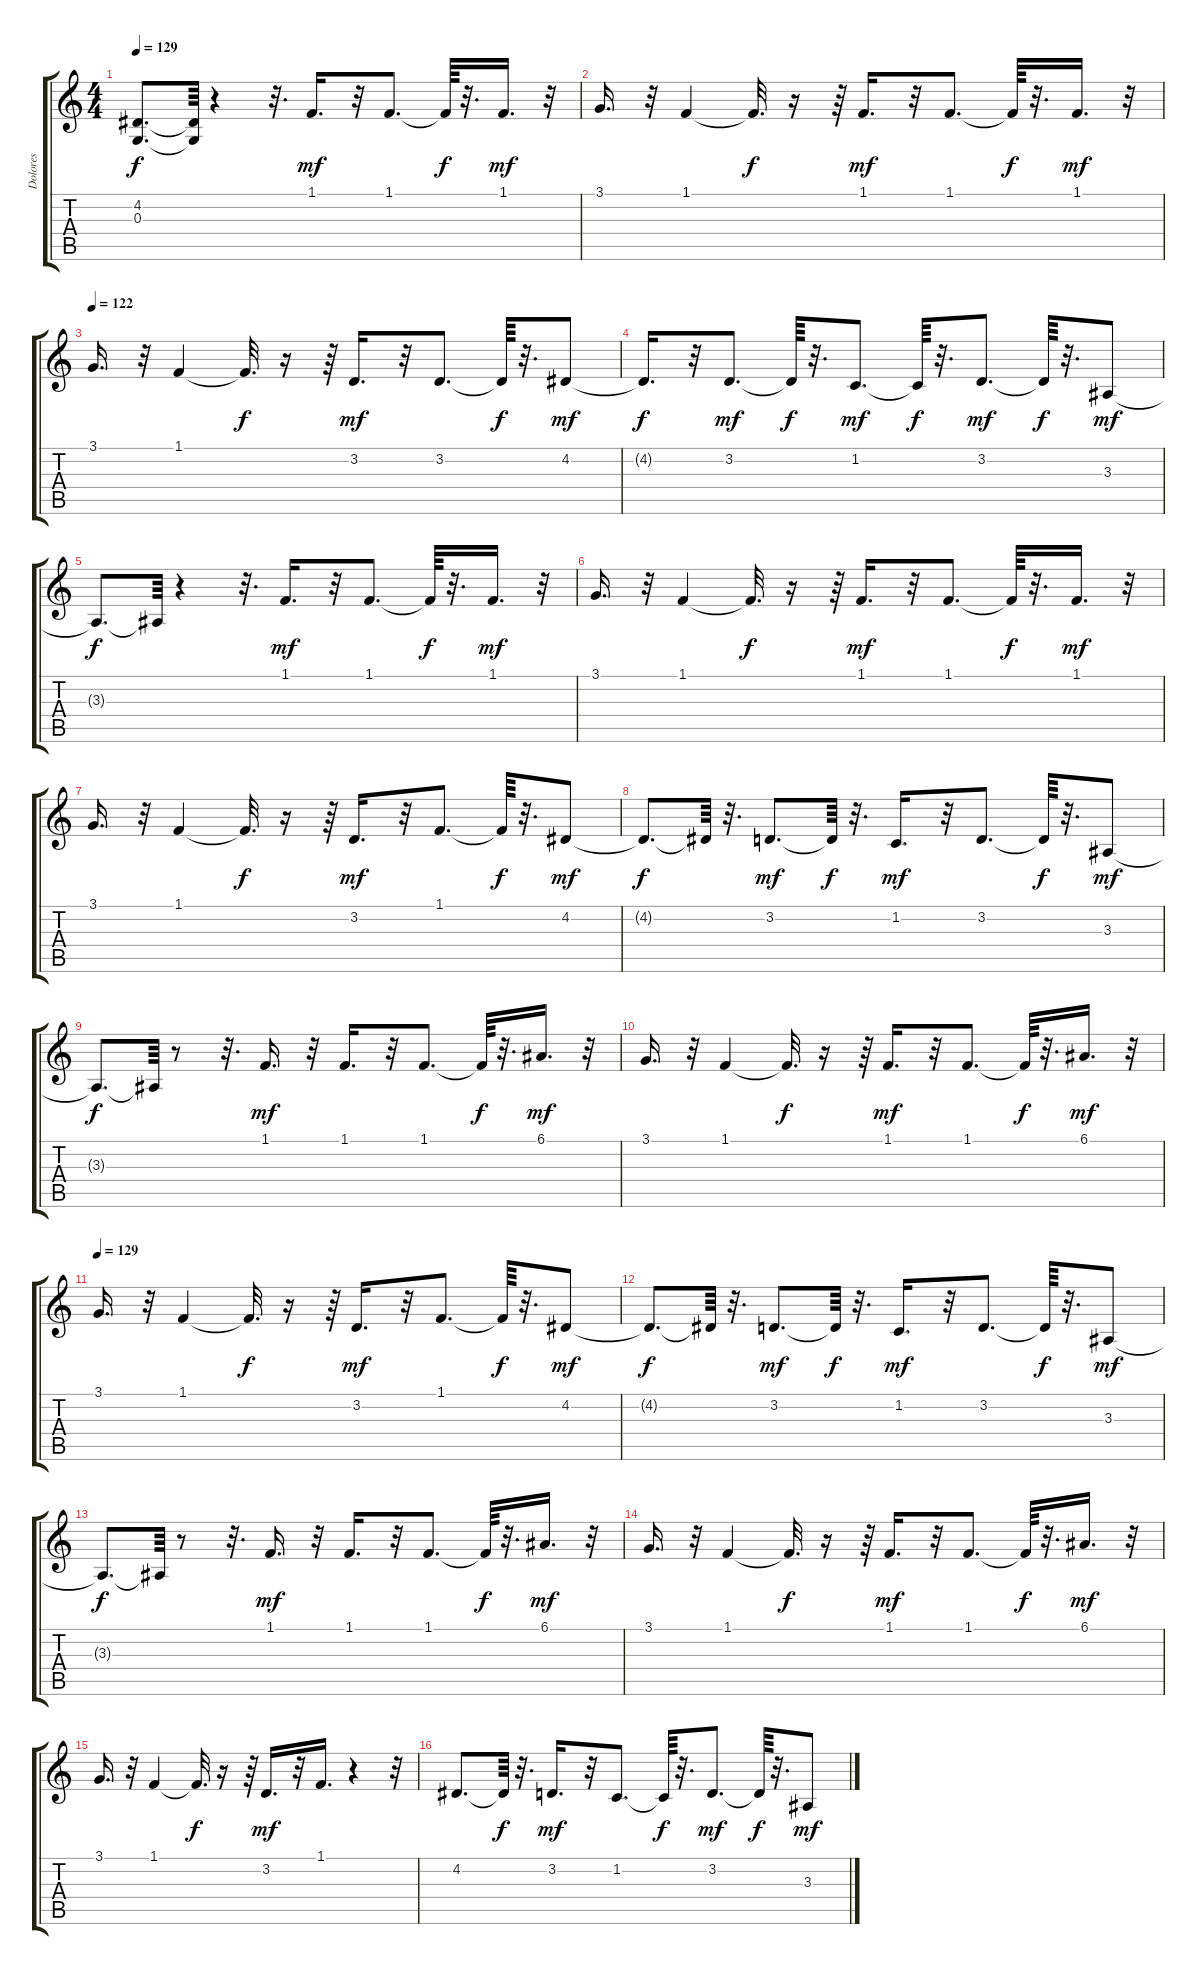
\track ("Dolores" "Dolores") {instrument panflute}
\staff {score tabs}
\tuning (E4 B3 G3 D3 A2 E2) {hide}
\ts (4 4)
\tempo 129
\clef g2
\ks c
(4.2{t} 0.3{t}).8{d dy f} (4.2{t} 0.3{t}).64 r.4 r.32{d} 1.1.16{d dy mf} r.32 1.1.8{d} 1.1{t}.64{dy f} r.32{d} 1.1.16{d dy mf} r.32 |
3.1.16{d} r.32 1.1.4 1.1{t}.32{d dy f} r.16 r.64 1.1.16{d dy mf} r.32 1.1.8{d} 1.1{t}.64{dy f} r.32{d} 1.1.16{d dy mf} r.32 |
\tempo 122
3.1.16{d} r.32 1.1.4 1.1{t}.32{d dy f} r.16 r.64 3.2.16{d dy mf} r.32 3.2.8{d} 3.2{t}.64{dy f} r.32{d} 4.2.8{dy mf} |
4.2{t}.16{d dy f} r.32 3.2.8{d dy mf} 3.2{t}.64{dy f} r.32{d} 1.2.8{d dy mf} 1.2{t}.64{dy f} r.32{d} 3.2.8{d dy mf} 3.2{t}.64{dy f} r.32{d} 3.3.8{dy mf} |
3.3{t}.8{d dy f} 3.3{t}.64 r.4 r.32{d} 1.1.16{d dy mf} r.32 1.1.8{d} 1.1{t}.64{dy f} r.32{d} 1.1.16{d dy mf} r.32 |
3.1.16{d} r.32 1.1.4 1.1{t}.32{d dy f} r.16 r.64 1.1.16{d dy mf} r.32 1.1.8{d} 1.1{t}.64{dy f} r.32{d} 1.1.16{d dy mf} r.32 |
3.1.16{d} r.32 1.1.4 1.1{t}.32{d dy f} r.16 r.64 3.2.16{d dy mf} r.32 1.1.8{d} 1.1{t}.64{dy f} r.32{d} 4.2.8{dy mf} |
4.2{t}.8{d dy f} 4.2{t}.64 r.32{d} 3.2.8{d dy mf} 3.2{t}.64{dy f} r.32{d} 1.2.16{d dy mf} r.32 3.2.8{d} 3.2{t}.64{dy f} r.32{d} 3.3.8{dy mf} |
3.3{t}.8{d dy f} 3.3{t}.64 r.8 r.32{d} 1.1.16{d dy mf} r.32 1.1.16{d} r.32 1.1.8{d} 1.1{t}.64{dy f} r.32{d} 6.1.16{d dy mf} r.32 |
3.1.16{d} r.32 1.1.4 1.1{t}.32{d dy f} r.16 r.64 1.1.16{d dy mf} r.32 1.1.8{d} 1.1{t}.64{dy f} r.32{d} 6.1.16{d dy mf} r.32 |
\tempo 129
3.1.16{d} r.32 1.1.4 1.1{t}.32{d dy f} r.16 r.64 3.2.16{d dy mf} r.32 1.1.8{d} 1.1{t}.64{dy f} r.32{d} 4.2.8{dy mf} |
4.2{t}.8{d dy f} 4.2{t}.64 r.32{d} 3.2.8{d dy mf} 3.2{t}.64{dy f} r.32{d} 1.2.16{d dy mf} r.32 3.2.8{d} 3.2{t}.64{dy f} r.32{d} 3.3.8{dy mf} |
3.3{t}.8{d dy f} 3.3{t}.64 r.8 r.32{d} 1.1.16{d dy mf} r.32 1.1.16{d} r.32 1.1.8{d} 1.1{t}.64{dy f} r.32{d} 6.1.16{d dy mf} r.32 |
3.1.16{d} r.32 1.1.4 1.1{t}.32{d dy f} r.16 r.64 1.1.16{d dy mf} r.32 1.1.8{d} 1.1{t}.64{dy f} r.32{d} 6.1.16{d dy mf} r.32 |
3.1.16{d} r.32 1.1.4 1.1{t}.32{d dy f} r.16 r.64 3.2.16{d dy mf} r.32 1.1.16{d} r.4 r.32 |
4.2.8{d} 4.2{t}.64{dy f} r.32{d} 3.2.16{d dy mf} r.32 1.2.8{d} 1.2{t}.64{dy f} r.32{d} 3.2.8{d dy mf} 3.2{t}.64{dy f} r.32{d} 3.3.8{dy mf}
